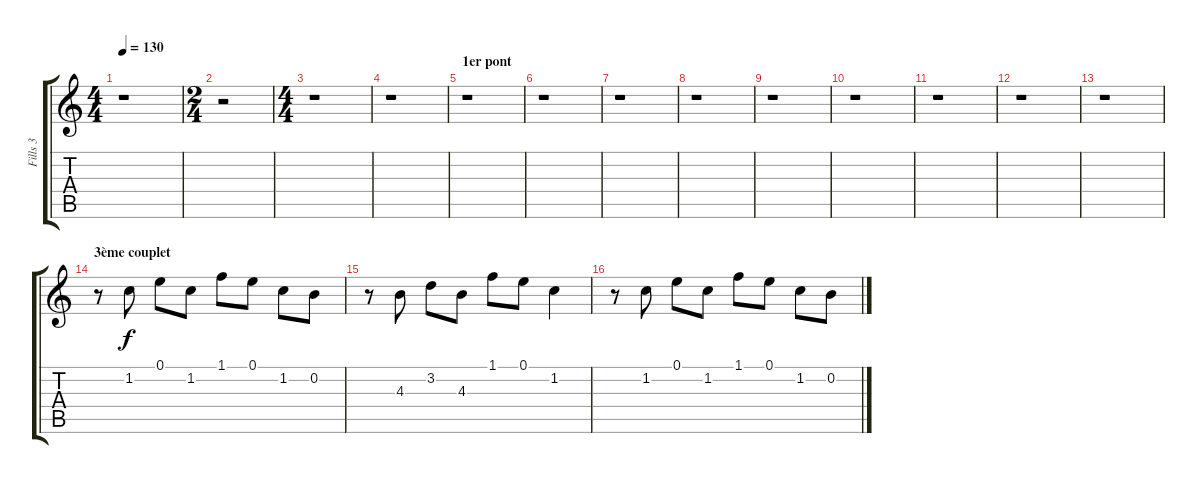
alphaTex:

\track ("Fills 3" "Fills 3") {instrument electricguitarclean}
\staff {score tabs}
\tuning (E4 B3 G3 D3 A2 E2) {hide}
\ts (4 4)
\tempo 130
\clef g2
\ks c
r.1{dy f} |
\ts (2 4)
r.2 |
\ts (4 4)
r.1 |
r.1 |
\section ("" "1er pont")
r.1 |
r.1 |
r.1 |
r.1 |
r.1 |
r.1 |
r.1 |
r.1 |
r.1 |
\section ("" "3ème couplet")
r.8 1.2.8 0.1.8 1.2.8 1.1.8 0.1.8 1.2.8 0.2.8 |
r.8 4.3.8 3.2.8 4.3.8 1.1.8 0.1.8 1.2.4 |
r.8 1.2.8 0.1.8 1.2.8 1.1.8 0.1.8 1.2.8 0.2.8
